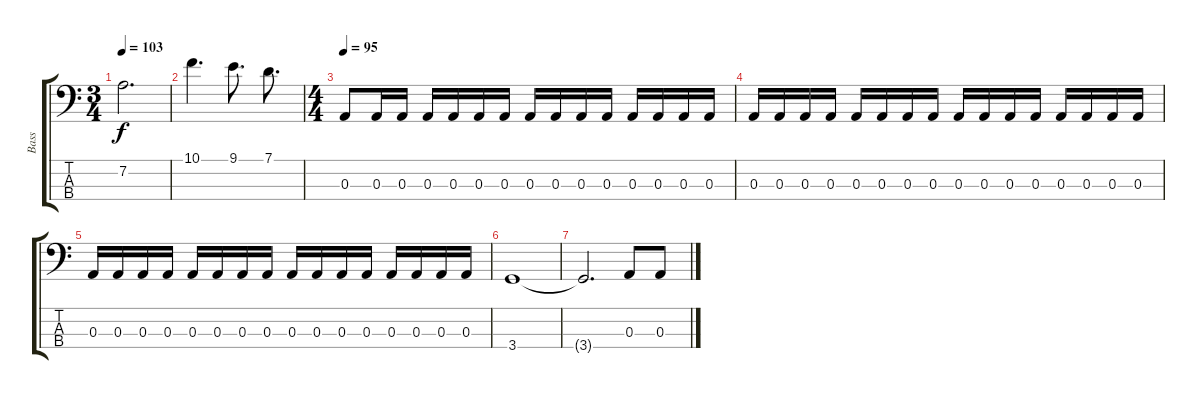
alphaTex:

\track ("Bass" "Bass") {instrument electricbassfinger}
\staff {score tabs}
\tuning (G2 D2 A1 E1) {hide}
\ts (3 4)
\tempo 103
\clef f4
\ks c
7.2.2{d dy f} |
10.1.4{d} 9.1.8{d} 7.1.8{d} |
\ts (4 4)
\tempo 95
0.3.8 0.3.16 0.3.16 0.3.16 0.3.16 0.3.16 0.3.16 0.3.16 0.3.16 0.3.16 0.3.16 0.3.16 0.3.16 0.3.16 0.3.16 |
0.3.16 0.3.16 0.3.16 0.3.16 0.3.16 0.3.16 0.3.16 0.3.16 0.3.16 0.3.16 0.3.16 0.3.16 0.3.16 0.3.16 0.3.16 0.3.16 |
0.3.16 0.3.16 0.3.16 0.3.16 0.3.16 0.3.16 0.3.16 0.3.16 0.3.16 0.3.16 0.3.16 0.3.16 0.3.16 0.3.16 0.3.16 0.3.16 |
3.4.1 |
3.4{t}.2{d} 0.3.8 0.3.8
